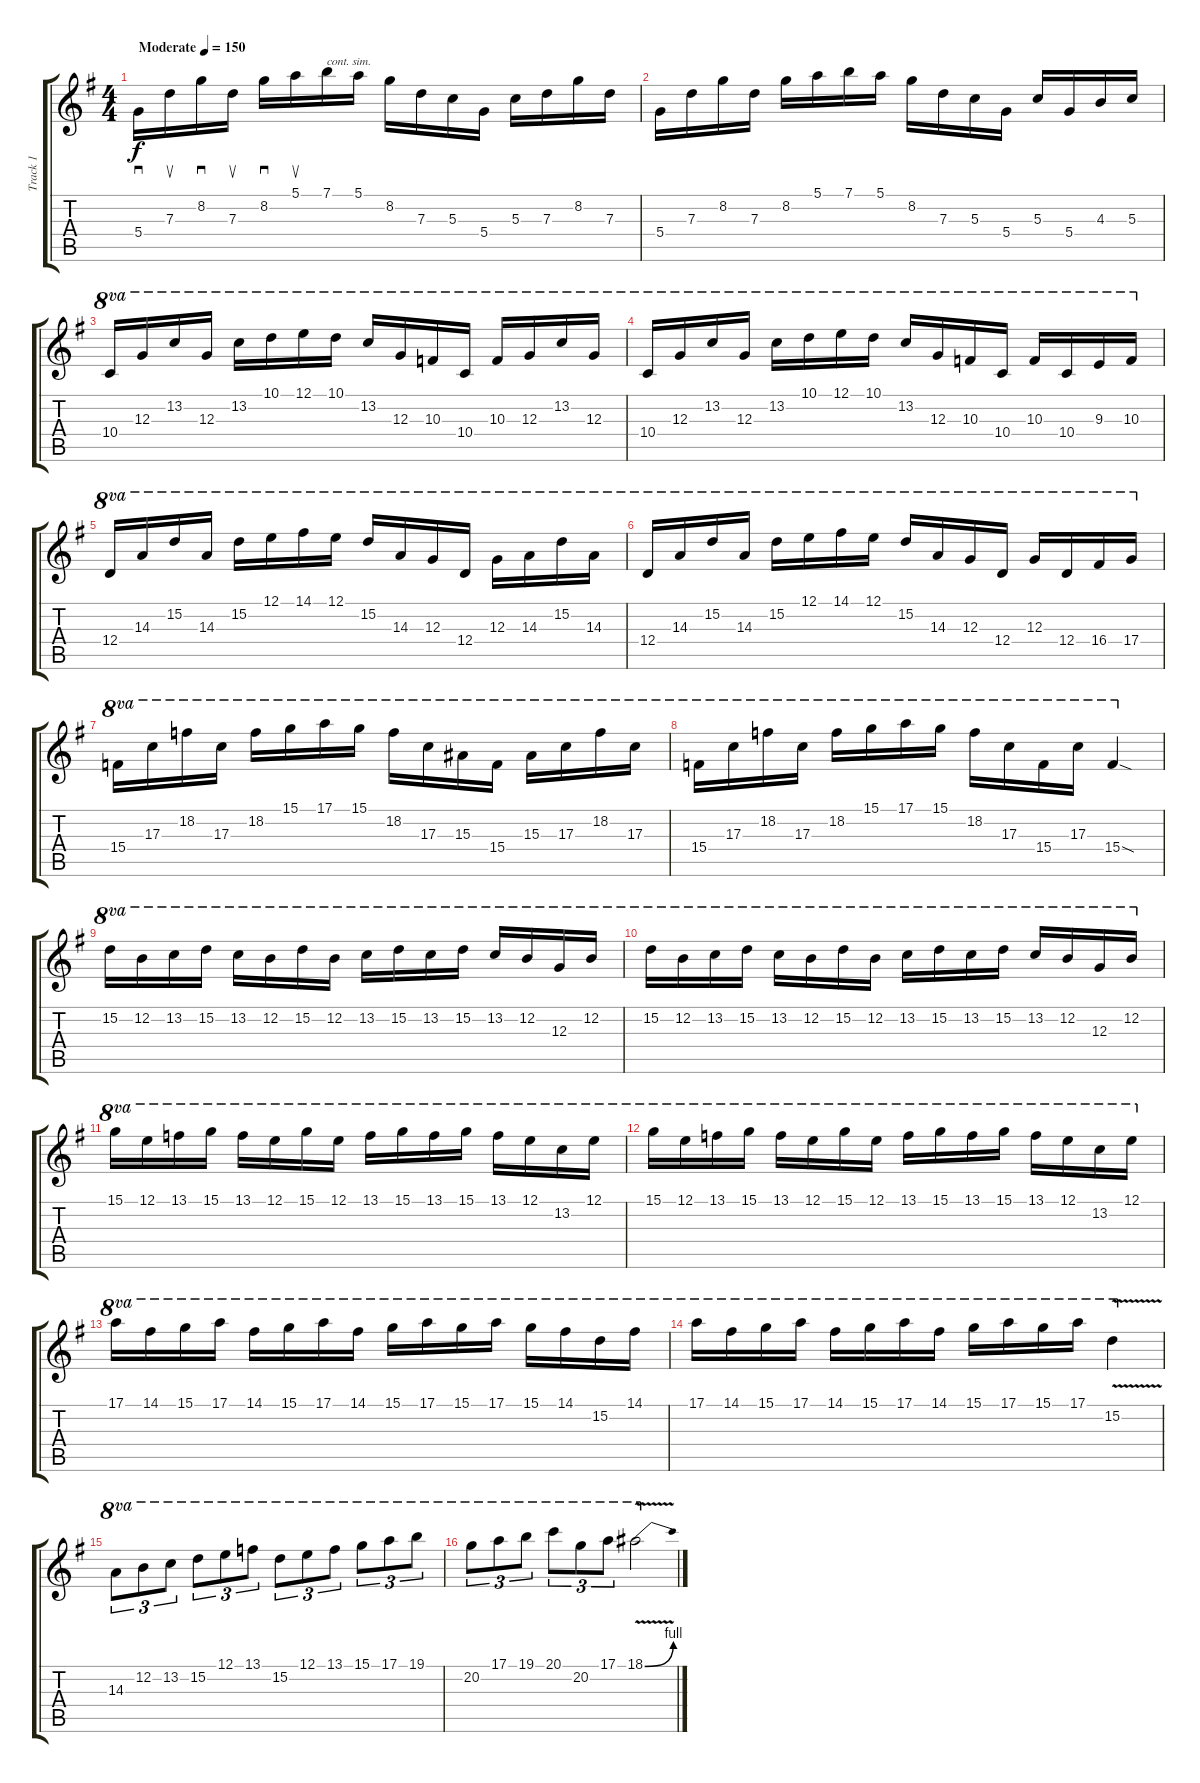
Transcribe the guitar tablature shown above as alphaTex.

\track ("Track 1" "Track 1") {instrument overdrivenguitar}
\staff {score tabs}
\tuning (E4 B3 G3 D3 A2 E2) {hide}
\ts (4 4)
\tempo (150 "Moderate")
\clef g2
\ks g
5.4.16{sd dy f instrument overdrivenguitar} 7.3.16{su} 8.2.16{sd} 7.3.16{su} 8.2.16{sd} 5.1.16{su} 7.1.16{txt "cont. sim."} 5.1.16 8.2.16 7.3.16 5.3.16 5.4.16 5.3.16 7.3.16 8.2.16 7.3.16 |
5.4.16 7.3.16 8.2.16 7.3.16 8.2.16 5.1.16 7.1.16 5.1.16 8.2.16 7.3.16 5.3.16 5.4.16 5.3.16 5.4.16 4.3.16 5.3.16 |
10.4.16{ot 8va} 12.3.16{ot 8va} 13.2.16{ot 8va} 12.3.16{ot 8va} 13.2.16{ot 8va} 10.1.16{ot 8va} 12.1.16{ot 8va} 10.1.16{ot 8va} 13.2.16{ot 8va} 12.3.16{ot 8va} 10.3.16{ot 8va} 10.4.16{ot 8va} 10.3.16{ot 8va} 12.3.16{ot 8va} 13.2.16{ot 8va} 12.3.16{ot 8va} |
10.4.16{ot 8va} 12.3.16{ot 8va} 13.2.16{ot 8va} 12.3.16{ot 8va} 13.2.16{ot 8va} 10.1.16{ot 8va} 12.1.16{ot 8va} 10.1.16{ot 8va} 13.2.16{ot 8va} 12.3.16{ot 8va} 10.3.16{ot 8va} 10.4.16{ot 8va} 10.3.16{ot 8va} 10.4.16{ot 8va} 9.3.16{ot 8va} 10.3.16{ot 8va} |
12.4.16{ot 8va} 14.3.16{ot 8va} 15.2.16{ot 8va} 14.3.16{ot 8va} 15.2.16{ot 8va} 12.1.16{ot 8va} 14.1.16{ot 8va} 12.1.16{ot 8va} 15.2.16{ot 8va} 14.3.16{ot 8va} 12.3.16{ot 8va} 12.4.16{ot 8va} 12.3.16{ot 8va} 14.3.16{ot 8va} 15.2.16{ot 8va} 14.3.16{ot 8va} |
12.4.16{ot 8va} 14.3.16{ot 8va} 15.2.16{ot 8va} 14.3.16{ot 8va} 15.2.16{ot 8va} 12.1.16{ot 8va} 14.1.16{ot 8va} 12.1.16{ot 8va} 15.2.16{ot 8va} 14.3.16{ot 8va} 12.3.16{ot 8va} 12.4.16{ot 8va} 12.3.16{ot 8va} 12.4.16{ot 8va} 16.4.16{ot 8va} 17.4.16{ot 8va} |
15.4.16{ot 8va} 17.3.16{ot 8va} 18.2.16{ot 8va} 17.3.16{ot 8va} 18.2.16{ot 8va} 15.1.16{ot 8va} 17.1.16{ot 8va} 15.1.16{ot 8va} 18.2.16{ot 8va} 17.3.16{ot 8va} 15.3.16{ot 8va} 15.4.16{ot 8va} 15.3.16{ot 8va} 17.3.16{ot 8va} 18.2.16{ot 8va} 17.3.16{ot 8va} |
15.4.16{ot 8va} 17.3.16{ot 8va} 18.2.16{ot 8va} 17.3.16{ot 8va} 18.2.16{ot 8va} 15.1.16{ot 8va} 17.1.16{ot 8va} 15.1.16{ot 8va} 18.2.16{ot 8va} 17.3.16{ot 8va} 15.4.16{ot 8va} 17.3.16{ot 8va} 15.4{sod}.4{ot 8va} |
15.2.16{ot 8va} 12.2.16{ot 8va} 13.2.16{ot 8va} 15.2.16{ot 8va} 13.2.16{ot 8va} 12.2.16{ot 8va} 15.2.16{ot 8va} 12.2.16{ot 8va} 13.2.16{ot 8va} 15.2.16{ot 8va} 13.2.16{ot 8va} 15.2.16{ot 8va} 13.2.16{ot 8va} 12.2.16{ot 8va} 12.3.16{ot 8va} 12.2.16{ot 8va} |
15.2.16{ot 8va} 12.2.16{ot 8va} 13.2.16{ot 8va} 15.2.16{ot 8va} 13.2.16{ot 8va} 12.2.16{ot 8va} 15.2.16{ot 8va} 12.2.16{ot 8va} 13.2.16{ot 8va} 15.2.16{ot 8va} 13.2.16{ot 8va} 15.2.16{ot 8va} 13.2.16{ot 8va} 12.2.16{ot 8va} 12.3.16{ot 8va} 12.2.16{ot 8va} |
15.1.16{ot 8va} 12.1.16{ot 8va} 13.1.16{ot 8va} 15.1.16{ot 8va} 13.1.16{ot 8va} 12.1.16{ot 8va} 15.1.16{ot 8va} 12.1.16{ot 8va} 13.1.16{ot 8va} 15.1.16{ot 8va} 13.1.16{ot 8va} 15.1.16{ot 8va} 13.1.16{ot 8va} 12.1.16{ot 8va} 13.2.16{ot 8va} 12.1.16{ot 8va} |
15.1.16{ot 8va} 12.1.16{ot 8va} 13.1.16{ot 8va} 15.1.16{ot 8va} 13.1.16{ot 8va} 12.1.16{ot 8va} 15.1.16{ot 8va} 12.1.16{ot 8va} 13.1.16{ot 8va} 15.1.16{ot 8va} 13.1.16{ot 8va} 15.1.16{ot 8va} 13.1.16{ot 8va} 12.1.16{ot 8va} 13.2.16{ot 8va} 12.1.16{ot 8va} |
17.1.16{ot 8va} 14.1.16{ot 8va} 15.1.16{ot 8va} 17.1.16{ot 8va} 14.1.16{ot 8va} 15.1.16{ot 8va} 17.1.16{ot 8va} 14.1.16{ot 8va} 15.1.16{ot 8va} 17.1.16{ot 8va} 15.1.16{ot 8va} 17.1.16{ot 8va} 15.1.16{ot 8va} 14.1.16{ot 8va} 15.2.16{ot 8va} 14.1.16{ot 8va} |
17.1.16{ot 8va} 14.1.16{ot 8va} 15.1.16{ot 8va} 17.1.16{ot 8va} 14.1.16{ot 8va} 15.1.16{ot 8va} 17.1.16{ot 8va} 14.1.16{ot 8va} 15.1.16{ot 8va} 17.1.16{ot 8va} 15.1.16{ot 8va} 17.1.16{ot 8va} 15.2{v}.4{ot 8va} |
14.3.8{tu (3 2) ot 8va} 12.2.8{tu (3 2) ot 8va} 13.2.8{tu (3 2) ot 8va} 15.2.8{tu (3 2) ot 8va} 12.1.8{tu (3 2) ot 8va} 13.1.8{tu (3 2) ot 8va} 15.2.8{tu (3 2) ot 8va} 12.1.8{tu (3 2) ot 8va} 13.1.8{tu (3 2) ot 8va} 15.1.8{tu (3 2) ot 8va} 17.1.8{tu (3 2) ot 8va} 19.1.8{tu (3 2) ot 8va} |
20.2.8{tu (3 2) ot 8va} 17.1.8{tu (3 2) ot 8va} 19.1.8{tu (3 2) ot 8va} 20.1.8{tu (3 2) ot 8va} 20.2.8{tu (3 2) ot 8va} 17.1.8{tu (3 2) ot 8va} 18.1{be (bend 0 0 60 4) v}.2{ot 8va}
